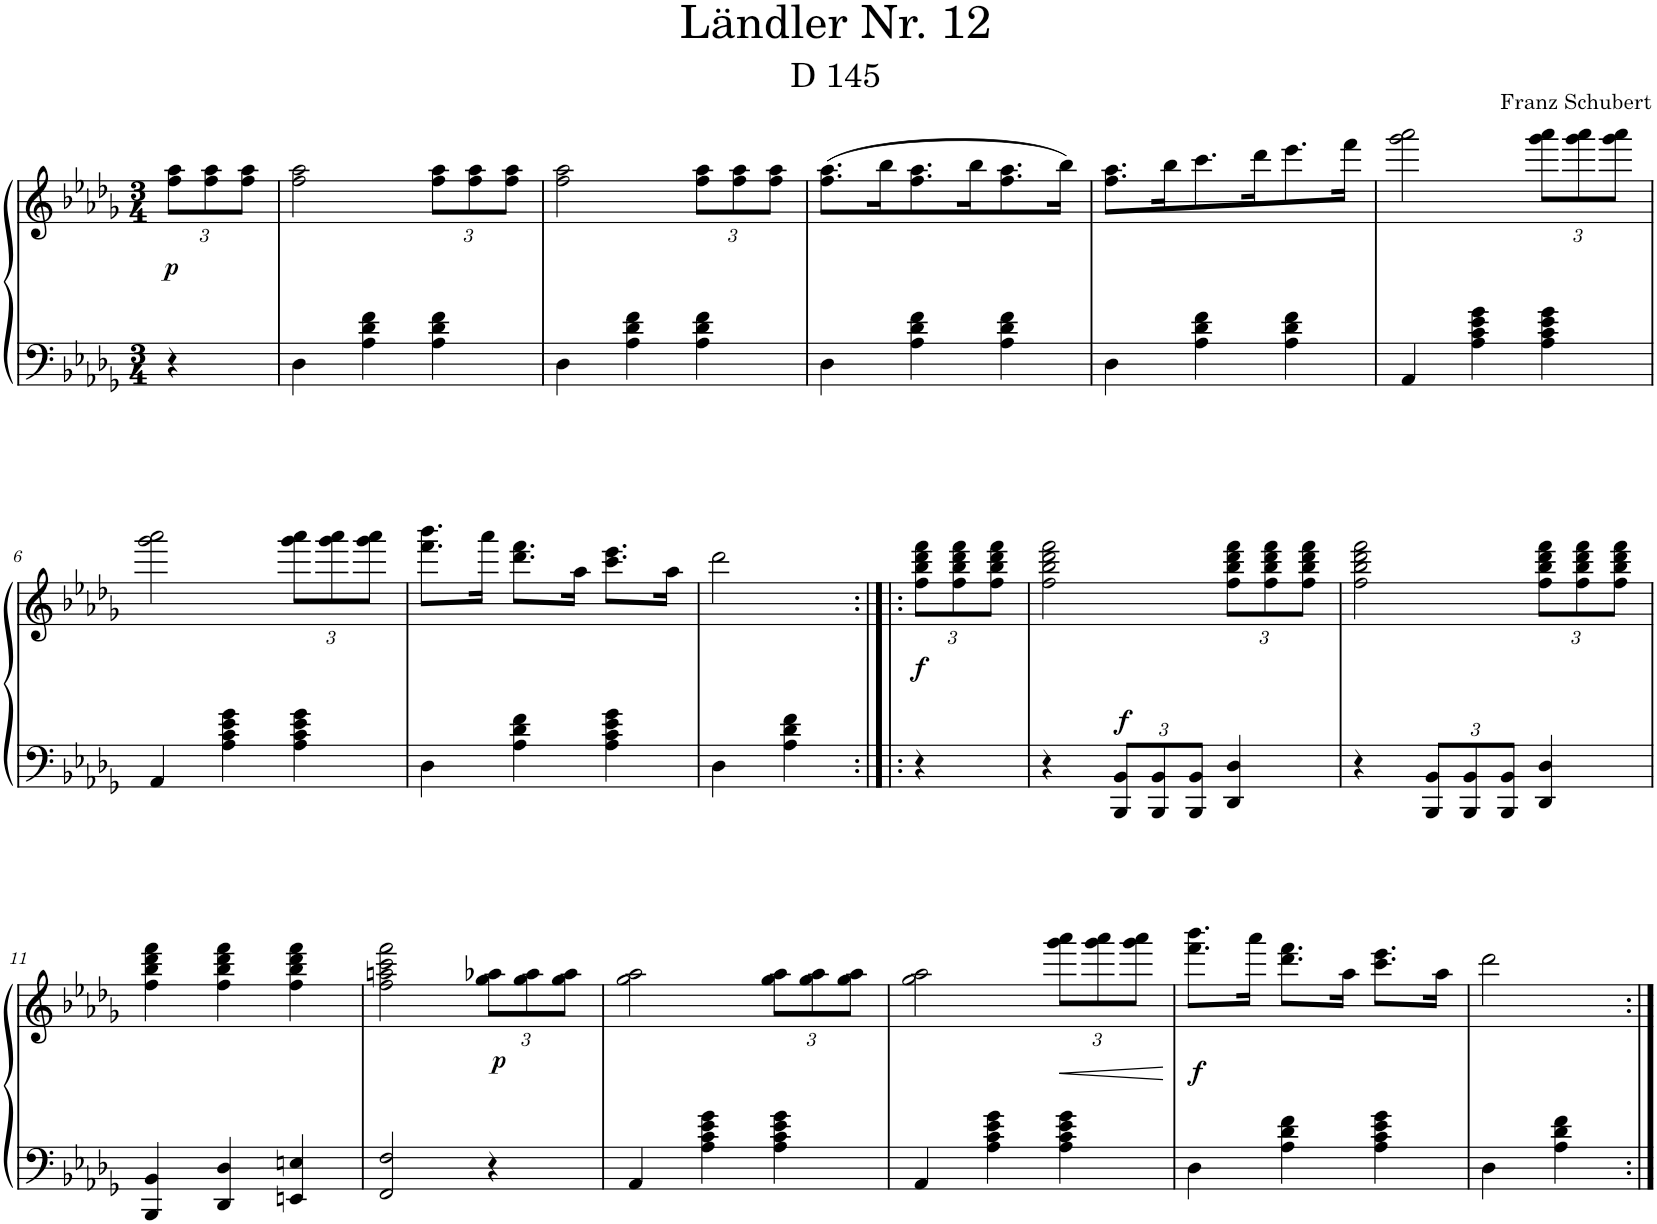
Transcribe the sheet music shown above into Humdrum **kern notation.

**kern	**kern	**dynam
*part1	*part1	*part1
*staff2	*staff1	*staff1/2
*I"Piano	*	*
*I'Pno.	*	*
*clefF4	*clefG2	*
*k[b-e-a-d-g-]	*k[b-e-a-d-g-]	*
*M3/4	*M3/4	*
*	*Xbrackettup	*
=	=	=
!	!	!LO:DY:b
4r	12ff\ 12aa-\L	p
.	12ff\ 12aa-\	.
.	12ff\ 12aa-\J	.
=1	=1	=1
4D-\	2ff\ 2aa-\	.
4A-\ 4d-\ 4f\	.	.
4A-\ 4d-\ 4f\	12ff\ 12aa-\L	.
.	12ff\ 12aa-\	.
.	12ff\ 12aa-\J	.
=2	=2	=2
4D-\	2ff\ 2aa-\	.
4A-\ 4d-\ 4f\	.	.
4A-\ 4d-\ 4f\	12ff\ 12aa-\L	.
.	12ff\ 12aa-\	.
.	12ff\ 12aa-\J	.
=3	=3	=3
4D-\	(8.ff\ 8.aa-\L	.
.	16bb-\K	.
4A-\ 4d-\ 4f\	8.ff\ 8.aa-\	.
.	16bb-\K	.
4A-\ 4d-\ 4f\	8.ff\ 8.aa-\	.
.	16bb-\Jk)	.
=4	=4	=4
4D-\	8.ff\ 8.aa-\L	.
.	16bb-\K	.
4A-\ 4d-\ 4f\	8.ccc\	.
.	16ddd-\K	.
4A-\ 4d-\ 4f\	8.eee-\	.
.	16fff\Jk	.
=5	=5	=5
4AA-/	2ggg-\ 2aaa-\	.
4A-\ 4c\ 4e-\ 4g-\	.	.
4A-\ 4c\ 4e-\ 4g-\	12ggg-\ 12aaa-\L	.
.	12ggg-\ 12aaa-\	.
.	12ggg-\ 12aaa-\J	.
!!LO:LB:g=z
=6	=6	=6
4AA-/	2ggg-\ 2aaa-\	.
4A-\ 4c\ 4e-\ 4g-\	.	.
4A-\ 4c\ 4e-\ 4g-\	12ggg-\ 12aaa-\L	.
.	12ggg-\ 12aaa-\	.
.	12ggg-\ 12aaa-\J	.
=7	=7	=7
4D-\	8.fff\ 8.bbb-\L	.
.	16aaa-\Jk	.
4A-\ 4d-\ 4f\	8.ddd-\ 8.fff\L	.
.	16aa-\Jk	.
4A-\ 4c\ 4e-\ 4g-\	8.ccc\ 8.eee-\L	.
.	16aa-\Jk	.
=8	=8	=8
4D-\	2ddd-\	.
4A-\ 4d-\ 4f\	.	.
=8X1:|!|:	=8X1:|!|:	=8X1:|!|:
!	!	!LO:DY:b
4r	12ff\ 12bb-\ 12ddd-\ 12fff\L	f
.	12ff\ 12bb-\ 12ddd-\ 12fff\	.
.	12ff\ 12bb-\ 12ddd-\ 12fff\J	.
=9	=9	=9
4r	2ff\ 2bb-\ 2ddd-\ 2fff\	.
*Xbrackettup	*	*
!	!	!LO:DY:a=2
12BBB-/ 12BB-/L	.	f
12BBB-/ 12BB-/	.	.
12BBB-/ 12BB-/J	.	.
4DD-/ 4D-/	12ff\ 12bb-\ 12ddd-\ 12fff\L	.
.	12ff\ 12bb-\ 12ddd-\ 12fff\	.
.	12ff\ 12bb-\ 12ddd-\ 12fff\J	.
=10	=10	=10
4r	2ff\ 2bb-\ 2ddd-\ 2fff\	.
12BBB-/ 12BB-/L	.	.
12BBB-/ 12BB-/	.	.
12BBB-/ 12BB-/J	.	.
4DD-/ 4D-/	12ff\ 12bb-\ 12ddd-\ 12fff\L	.
.	12ff\ 12bb-\ 12ddd-\ 12fff\	.
.	12ff\ 12bb-\ 12ddd-\ 12fff\J	.
!!LO:LB:g=z
=11	=11	=11
4BBB-/ 4BB-/	4ff\ 4bb-\ 4ddd-\ 4fff\	.
4DD-/ 4D-/	4ff\ 4bb-\ 4ddd-\ 4fff\	.
4EEn/ 4En/	4ff\ 4bb-\ 4ddd-\ 4fff\	.
=12	=12	=12
2FF/ 2F/	2ff\ 2aan\ 2ccc\ 2fff\	.
!	!	!LO:DY:b
4r	12gg-\ 12aa-X\L	p
.	12gg-\ 12aa-\	.
.	12gg-\ 12aa-\J	.
=13	=13	=13
4AA-/	2gg-\ 2aa-\	.
4A-\ 4c\ 4e-\ 4g-\	.	.
4A-\ 4c\ 4e-\ 4g-\	12gg-\ 12aa-\L	.
.	12gg-\ 12aa-\	.
.	12gg-\ 12aa-\J	.
=14	=14	=14
4AA-/	2gg-\ 2aa-\	.
4A-\ 4c\ 4e-\ 4g-\	.	.
!	!	!LO:HP:b
4A-\ 4c\ 4e-\ 4g-\	12ggg-\ 12aaa-\L	<
.	12ggg-\ 12aaa-\	.
.	12ggg-\ 12aaa-\J	.
.	.	[
=15	=15	=15
!	!	!LO:DY:b
4D-\	8.fff\ 8.bbb-\L	f
.	16aaa-\Jk	.
4A-\ 4d-\ 4f\	8.ddd-\ 8.fff\L	.
.	16aa-\Jk	.
4A-\ 4c\ 4e-\ 4g-\	8.ccc\ 8.eee-\L	.
.	16aa-\Jk	.
=16	=16	=16
4D-\	2ddd-\	.
4A-\ 4d-\ 4f\	.	.
=:|!	=:|!	=:|!
*-	*-	*-
